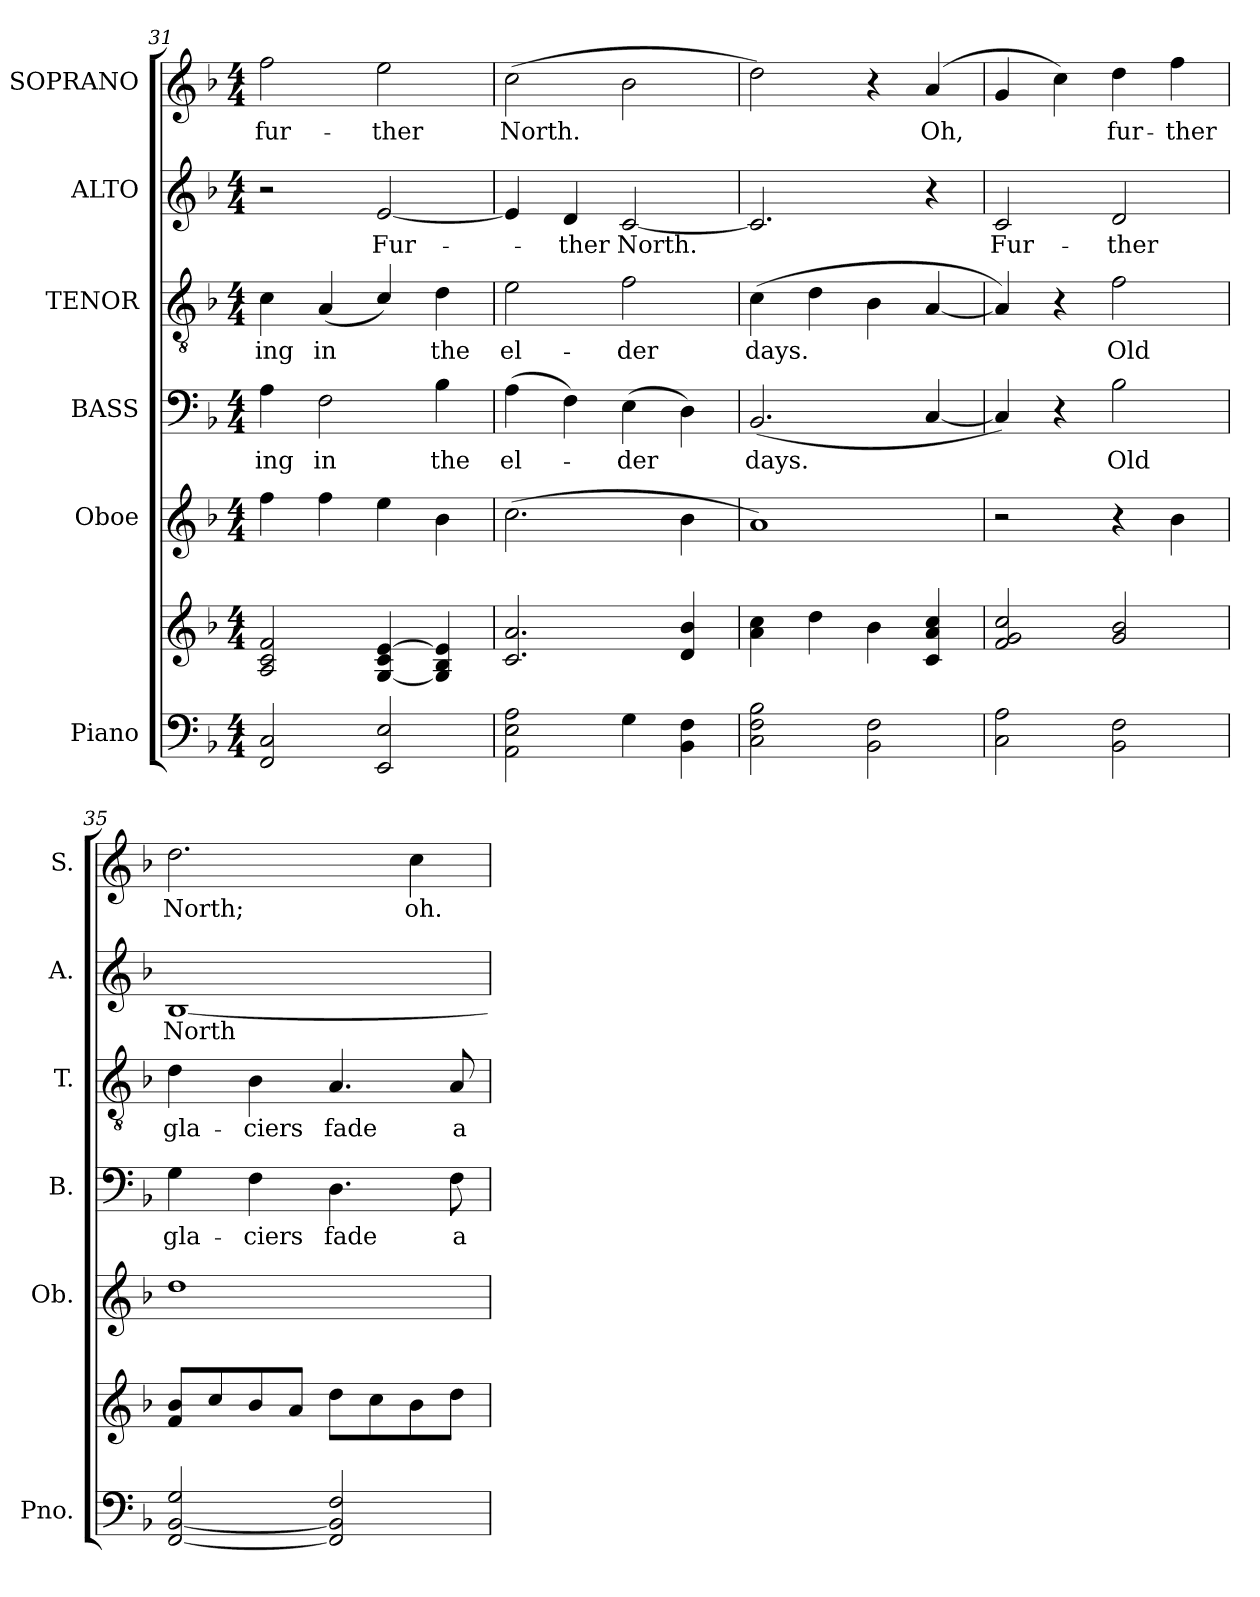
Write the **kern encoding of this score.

**kern	**kern	**kern	**kern	**text	**kern	**text	**kern	**text	**kern	**text
*part6	*part6	*part5	*part4	*part4	*part3	*part3	*part2	*part2	*part1	*part1
*staff7	*staff6	*staff5	*staff4	*staff4	*staff3	*staff3	*staff2	*staff2	*staff1	*staff1
*I"Piano	*	*I"Oboe	*I"BASS	*	*I"TENOR	*	*I"ALTO	*	*I"SOPRANO	*
*I'Pno.	*	*I'Ob.	*I'B.	*	*I'T.	*	*I'A.	*	*I'S.	*
*clefF4	*clefG2	*clefG2	*clefF4	*	*clefGv2	*	*clefG2	*	*clefG2	*
*	*	*	*	*	*ITrd7c12	*	*	*	*	*
*k[b-]	*k[b-]	*k[b-]	*k[b-]	*	*k[b-]	*	*k[b-]	*	*k[b-]	*
*F:	*F:	*F:	*F:	*	*F:	*	*F:	*	*F:	*
*M4/4	*M4/4	*M4/4	*M4/4	*	*M4/4	*	*M4/4	*	*M4/4	*
=31	=31	=31	=31	=31	=31	=31	=31	=31	=31	=31
!	!	!	!	!LO:LY:b:color=#000000	!	!	!	!	!	!
!	!	!	!	!	!	!LO:LY:b:color=#000000	!	!	!	!
!	!	!	!	!	!	!	!	!	!	!LO:LY:b:color=#000000
2FFi/ 2Ci	2Ai/ 2ci 2fi	4ffi\	4Ai\	-ing	4Ci\	-ing	2r	.	2ffi\	fur-
!	!	!	!	!LO:LY:b:color=#000000	!	!	!	!	!	!
!	!	!	!	!	!	!LO:LY:b:color=#000000	!	!	!	!
.	.	4ffi\	2Fi\	in	(4AAi/	in	.	.	.	.
!	!	!	!	!	!	!	!	!LO:LY:b:color=#000000	!	!
!	!	!	!	!	!	!	!	!	!	!LO:LY:b:color=#000000
2EEi/ 2Ei	[<4Gi/ 4ci [>4ei	4eei\	.	.	4Ci/)	.	[<2ei/	Fur-	2eei\	-ther
!	!	!	!	!LO:LY:b:color=#000000	!	!	!	!	!	!
!	!	!	!	!	!	!LO:LY:b:color=#000000	!	!	!	!
.	4Gi/] 4B-i 4ei]	4b-i\	4B-i\	the	4Di\	the	.	.	.	.
!!LO:LB:g=z
=32	=32	=32	=32	=32	=32	=32	=32	=32	=32	=32
!	!	!	!	!LO:LY:b:color=#000000	!	!	!	!	!	!
!	!	!	!	!	!	!LO:LY:b:color=#000000	!	!	!	!
!	!	!	!	!	!	!	!	!	!	!LO:LY:b:color=#000000
2AAi\ 2Ei 2Ai	2.ci/ 2.ai	(2.cci\	(4Ai\	el-	2Ei\	el-	4ei/]	.	(2cci\	North.
!	!	!	!	!	!	!	!	!LO:LY:b:color=#000000	!	!
.	.	.	4Fi\)	.	.	.	4di/	-ther	.	.
!	!	!	!	!LO:LY:b:color=#000000	!	!	!	!	!	!
!	!	!	!	!	!	!LO:LY:b:color=#000000	!	!	!	!
!	!	!	!	!	!	!	!	!LO:LY:b:color=#000000	!	!
4Gi\	.	.	(4Ei\	-der	2Fi\	-der	[<2ci/	North.	2b-i\	.
4BB-i\ 4Fi	4di/ 4b-i	4b-i\	4Di\)	.	.	.	.	.	.	.
=33	=33	=33	=33	=33	=33	=33	=33	=33	=33	=33
!	!	!	!	!LO:LY:b:color=#000000	!	!	!	!	!	!
!	!	!	!	!	!	!LO:LY:b:color=#000000	!	!	!	!
2Ci\ 2Fi 2B-i	4ai\ 4cci	1ai)	(2.BB-i/	days.	(4Ci\	days.	2.ci/]	.	2ddi\)	.
.	4ddi\	.	.	.	4Di\	.	.	.	.	.
2BB-i\ 2Fi	4b-i\	.	.	.	4BB-i\	.	.	.	4r	.
!	!	!	!	!	!	!	!	!	!	!LO:LY:b:color=#000000
.	4ci/ 4ai 4cci	.	[<4Ci/	.	[<4AAi/	.	4r	.	(4ai/	Oh,
=34	=34	=34	=34	=34	=34	=34	=34	=34	=34	=34
!	!	!	!	!	!	!	!	!LO:LY:b:color=#000000	!	!
2Ci\ 2Ai	2fi/ 2gi 2cci	2r	4Ci/])	.	4AAi/])	.	2ci/	Fur-	4gi/	.
.	.	.	4r	.	4r	.	.	.	4cci\)	.
!	!	!	!	!LO:LY:b:color=#000000	!	!	!	!	!	!
!	!	!	!	!	!	!LO:LY:b:color=#000000	!	!	!	!
!	!	!	!	!	!	!	!	!LO:LY:b:color=#000000	!	!
!	!	!	!	!	!	!	!	!	!	!LO:LY:b:color=#000000
2BB-i\ 2Fi	2gi/ 2b-i	4r	2B-i\	Old	2Fi\	Old	2di/	-ther	4ddi\	fur-
!	!	!	!	!	!	!	!	!	!	!LO:LY:b:color=#000000
.	.	4b-i\	.	.	.	.	.	.	4ffi\	-ther
=35	=35	=35	=35	=35	=35	=35	=35	=35	=35	=35
!	!	!	!	!LO:LY:b:color=#000000	!	!	!	!	!	!
!	!	!	!	!	!	!LO:LY:b:color=#000000	!	!	!	!
!	!	!	!	!	!	!	!	!LO:LY:b:color=#000000	!	!
!	!	!	!	!	!	!	!	!	!	!LO:LY:b:color=#000000
[<2FFi/ [>2BB-i 2Gi	8fi/ 8b-iL	1ddi	4Gi\	gla-	4Di\	gla-	[<1B-i	North	2.ddi\	North;
.	8cci/	.	.	.	.	.	.	.	.	.
!	!	!	!	!LO:LY:b:color=#000000	!	!	!	!	!	!
!	!	!	!	!	!	!LO:LY:b:color=#000000	!	!	!	!
.	8b-i/	.	4Fi\	-ciers	4BB-i\	-ciers	.	.	.	.
.	8ai/J	.	.	.	.	.	.	.	.	.
!	!	!	!	!LO:LY:b:color=#000000	!	!	!	!	!	!
!	!	!	!	!	!	!LO:LY:b:color=#000000	!	!	!	!
2FFi/] 2BB-i] 2Fi	8ddi\L	.	4.Di\	fade	4.AAi/	fade	.	.	.	.
.	8cci\	.	.	.	.	.	.	.	.	.
!	!	!	!	!	!	!	!	!	!	!LO:LY:b:color=#000000
.	8b-i\	.	.	.	.	.	.	.	4cci\	oh.
!	!	!	!	!LO:LY:b:color=#000000	!	!	!	!	!	!
!	!	!	!	!	!	!LO:LY:b:color=#000000	!	!	!	!
.	8ddi\J	.	8Fi\	a-	8AAi/	a-	.	.	.	.
=	=	=	=	=	=	=	=	=	=	=
*-	*-	*-	*-	*-	*-	*-	*-	*-	*-	*-
